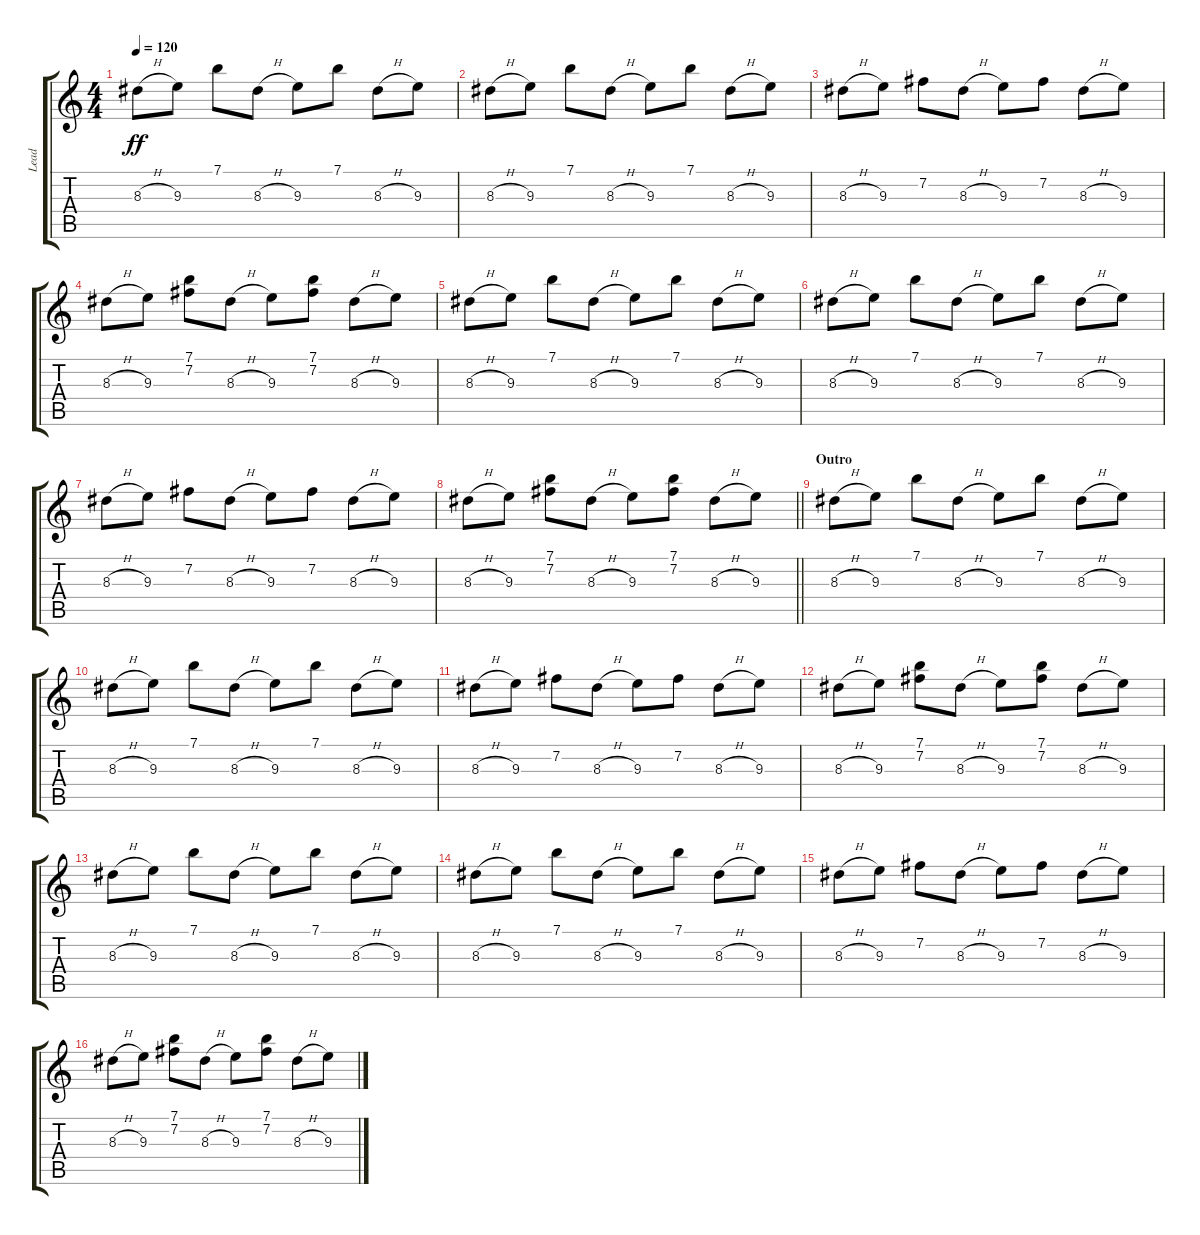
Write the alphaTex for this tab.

\track ("Lead" "Lead") {instrument electricguitarclean}
\staff {score tabs}
\tuning (E4 B3 G3 D3 A2 E2) {hide}
\ts (4 4)
\tempo 120
\clef g2
\ks c
8.3{h}.8{dy ff} 9.3.8 7.1.8 8.3{h}.8 9.3.8 7.1.8 8.3{h}.8 9.3.8 |
8.3{h}.8 9.3.8 7.1.8 8.3{h}.8 9.3.8 7.1.8 8.3{h}.8 9.3.8 |
8.3{h}.8 9.3.8 7.2.8 8.3{h}.8 9.3.8 7.2.8 8.3{h}.8 9.3.8 |
8.3{h}.8 9.3.8 (7.1 7.2).8 8.3{h}.8 9.3.8 (7.1 7.2).8 8.3{h}.8 9.3.8 |
8.3{h}.8 9.3.8 7.1.8 8.3{h}.8 9.3.8 7.1.8 8.3{h}.8 9.3.8 |
8.3{h}.8 9.3.8 7.1.8 8.3{h}.8 9.3.8 7.1.8 8.3{h}.8 9.3.8 |
8.3{h}.8 9.3.8 7.2.8 8.3{h}.8 9.3.8 7.2.8 8.3{h}.8 9.3.8 |
\barLineRight lightlight
8.3{h}.8 9.3.8 (7.1 7.2).8 8.3{h}.8 9.3.8 (7.1 7.2).8 8.3{h}.8 9.3.8 |
\section ("" "Outro")
8.3{h}.8 9.3.8 7.1.8 8.3{h}.8 9.3.8 7.1.8 8.3{h}.8 9.3.8 |
8.3{h}.8 9.3.8 7.1.8 8.3{h}.8 9.3.8 7.1.8 8.3{h}.8 9.3.8 |
8.3{h}.8 9.3.8 7.2.8 8.3{h}.8 9.3.8 7.2.8 8.3{h}.8 9.3.8 |
8.3{h}.8 9.3.8 (7.1 7.2).8 8.3{h}.8 9.3.8 (7.1 7.2).8 8.3{h}.8 9.3.8 |
8.3{h}.8 9.3.8 7.1.8 8.3{h}.8 9.3.8 7.1.8 8.3{h}.8 9.3.8 |
8.3{h}.8 9.3.8 7.1.8 8.3{h}.8 9.3.8 7.1.8 8.3{h}.8 9.3.8 |
8.3{h}.8 9.3.8 7.2.8 8.3{h}.8 9.3.8 7.2.8 8.3{h}.8 9.3.8 |
8.3{h}.8 9.3.8 (7.1 7.2).8 8.3{h}.8 9.3.8 (7.1 7.2).8 8.3{h}.8 9.3.8
